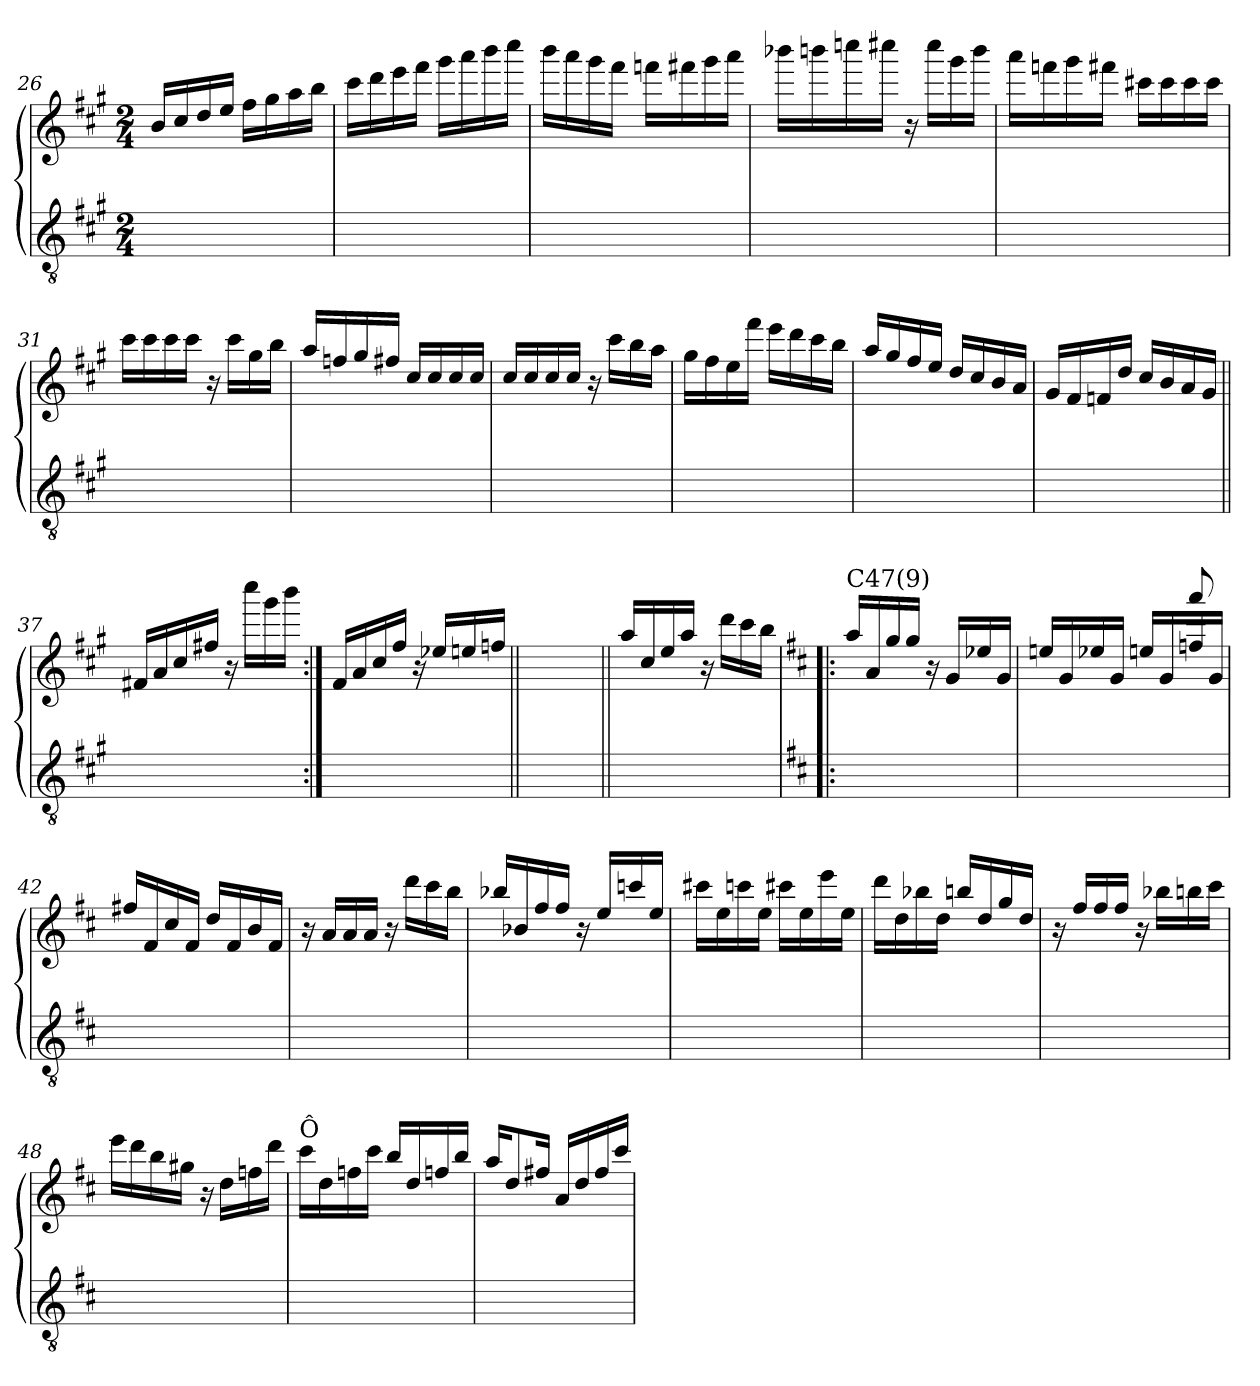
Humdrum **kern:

**kern	**kern
*part2	*part1
*staff2	*staff1
*clefGv2	*clefG2
*k[f#c#g#]	*k[f#c#g#]
*A:	*A:
*M2/4	*M2/4
=26	=26
2ryy	16b/LL
.	16cc#/
.	16dd/
.	16ee/JJ
.	16ff#\LL
.	16gg#\
.	16aa\
.	16bb\JJ
=27	=27
2ryy	16ccc#\LL
.	16ddd\
.	16eee\
.	16fff#\JJ
.	16ggg#\LL
.	16aaa\
.	16bbb\
.	16cccc#\JJ
=28	=28
2ryy	16bbb\LL
.	16aaa\
.	16ggg#\
.	16fff#\JJ
.	16fffn\LL
.	16fff#X\
.	16ggg#\
.	16aaa\JJ
!!LO:LB:g=z
=29	=29
2ryy	16bbb-X\LL
.	16bbbn\
.	16ccccn\
.	16cccc#X\JJ
.	16r
.	16cccc#\LL
.	16ggg#\
.	16bbb\JJ
=30	=30
2ryy	16aaa\LL
.	16fffn\
.	16ggg#\
.	16fff#X\JJ
.	16ccc#X\LL
.	16ccc#\
.	16ccc#\
.	16ccc#\JJ
=31	=31
2ryy	16ccc#\LL
.	16ccc#\
.	16ccc#\
.	16ccc#\JJ
.	16r
.	16ccc#\LL
.	16gg#\
.	16bb\JJ
=32	=32
2ryy	16aa/LL
.	16ffn/
.	16gg#/
.	16ff#X/JJ
.	16cc#/LL
.	16cc#/
.	16cc#/
.	16cc#/JJ
!!LO:LB:g=z
=33	=33
2ryy	16cc#/LL
.	16cc#/
.	16cc#/
.	16cc#/JJ
.	16r
.	16ccc#\LL
.	16bb\
.	16aa\JJ
=34	=34
2ryy	16gg#\LL
.	16ff#\
.	16ee\
.	16fff#\JJ
.	16eee\LL
.	16ddd\
.	16ccc#\
.	16bb\JJ
=35	=35
2ryy	16aa/LL
.	16gg#/
.	16ff#/
.	16ee/JJ
.	16dd/LL
.	16cc#/
.	16b/
.	16a/JJ
=36	=36
2ryy	16g#/LL
.	16f#/
.	16fn/
.	16dd/JJ
.	16cc#/LL
.	16b/
.	16a/
.	16g#/JJ
!!LO:PB:g=z
=37||	=37||
2ryy	16f#X/LL
.	16a/
.	16cc#/
.	16ff#X/JJ
.	16r
.	16cccc#\LL
.	16ggg#\
.	16bbb\JJ
=38:|!	=38:|!
2ryy	16f#/LL
.	16a/
.	16cc#/
.	16ff#/JJ
.	16r
.	16ee-X/LL
.	16een/
.	16ffn/JJ
=38X381||	=38X381||
2ryy	2ryy
!!LO:LB:g=z
=39||	=39||
2ryy	16aa/LL
.	16cc#/
.	16ee/
.	16aa/JJ
.	16r
.	16ddd\LL
.	16ccc#\
.	16bb\JJ
=40!|:	=40!|:
*k[f#c#]	*k[f#c#]
*D:	*D:
!	!LO:TX:a:t=C47(9)
2ryy	16aa/LL
.	16a/
.	16gg/
.	16gg/JJ
.	16r
.	16g/LL
.	16ee-X/
.	16g/JJ
=41	=41
*	*^
2ryy	16een/LL	4.ryy
.	16g/	.
.	16ee-X/	.
.	16g/JJ	.
.	16een/LL	.
.	16g/	.
.	16ffn/	8aaa!/
.	16g/JJ	.
*	*v	*v
=42	=42
2ryy	16ff#X/LL
.	16f#/
.	16cc#/
.	16f#/JJ
.	16dd/LL
.	16f#/
.	16b/
.	16f#/JJ
!!LO:LB:g=z
=43	=43
2ryy	16r
.	16a/LL
.	16a/
.	16a/JJ
.	16r
.	16ddd\LL
.	16ccc#\
.	16bb\JJ
=44	=44
2ryy	16bb-X/LL
.	16b-X/
.	16ff#/
.	16ff#/JJ
.	16r
.	16ee/LL
.	16cccn/
.	16ee/JJ
=45	=45
2ryy	16ccc#X\LL
.	16ee\
.	16cccn\
.	16ee\JJ
.	16ccc#X\LL
.	16ee\
.	16eee\
.	16ee\JJ
=46	=46
2ryy	16ddd\LL
.	16dd\
.	16bb-X\
.	16dd\JJ
.	16bbn/LL
.	16dd/
.	16gg/
.	16dd/JJ
!!LO:LB:g=z
=47	=47
2ryy	16r
.	16ff#/LL
.	16ff#/
.	16ff#/JJ
.	16r
.	16bb-X\LL
.	16bbn\
.	16ccc#\JJ
=48	=48
2ryy	16eee\LL
.	16ddd\
.	16bb\
.	16gg#X\JJ
.	16r
.	16dd\LL
.	16ffn\
.	16ddd\JJ
=49	=49
!	!LO:TX:a:t=Ô
2ryy	16ccc#\LL
.	16dd\
.	16ffn\
.	16ccc#\JJ
.	16bb/LL
.	16dd/
.	16ffn/
.	16bb/JJ
=50	=50
2ryy	16aa/KL
.	8dd/
.	16ff#X/Jk
.	16a/LL
.	16dd/
.	16ff#/
.	16ccc#/JJ
=	=
*-	*-
